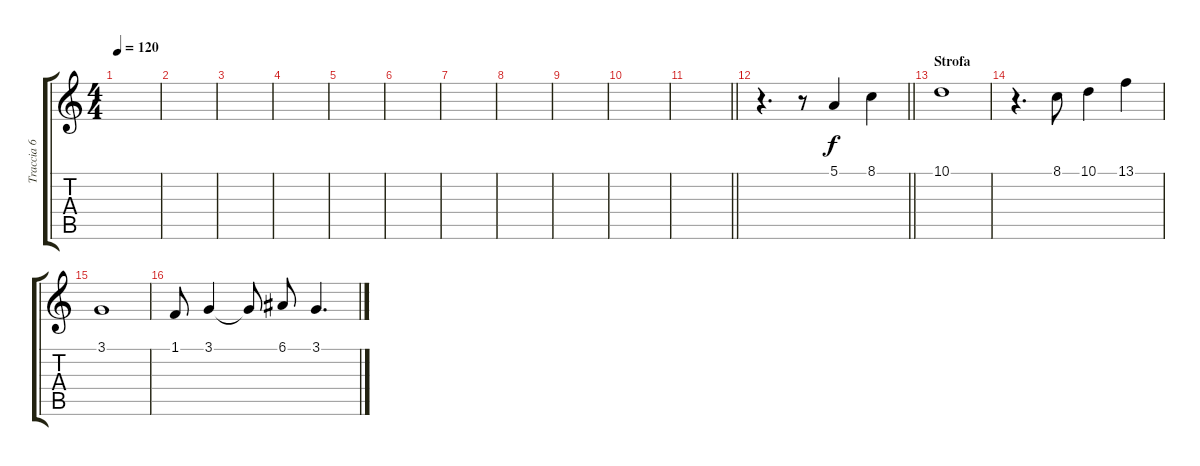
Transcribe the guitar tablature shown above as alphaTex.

\track ("Traccia 6" "Traccia 6") {instrument lead3calliope}
\staff {score tabs}
\tuning (E4 B3 G3 D3 A2 E2) {hide}
\ts (4 4)
\tempo 120
\clef g2
\ks c
|
|
|
|
|
|
|
|
|
|
\barLineRight lightlight
|
\barLineRight lightlight
r.4{d} r.8 5.1.4 8.1.4 |
\section ("" "Strofa")
10.1.1 |
r.4{d} 8.1.8 10.1.4 13.1.4 |
3.1.1 |
1.1.8 3.1.4 3.1{t}.8 6.1.8 3.1.4{d}
